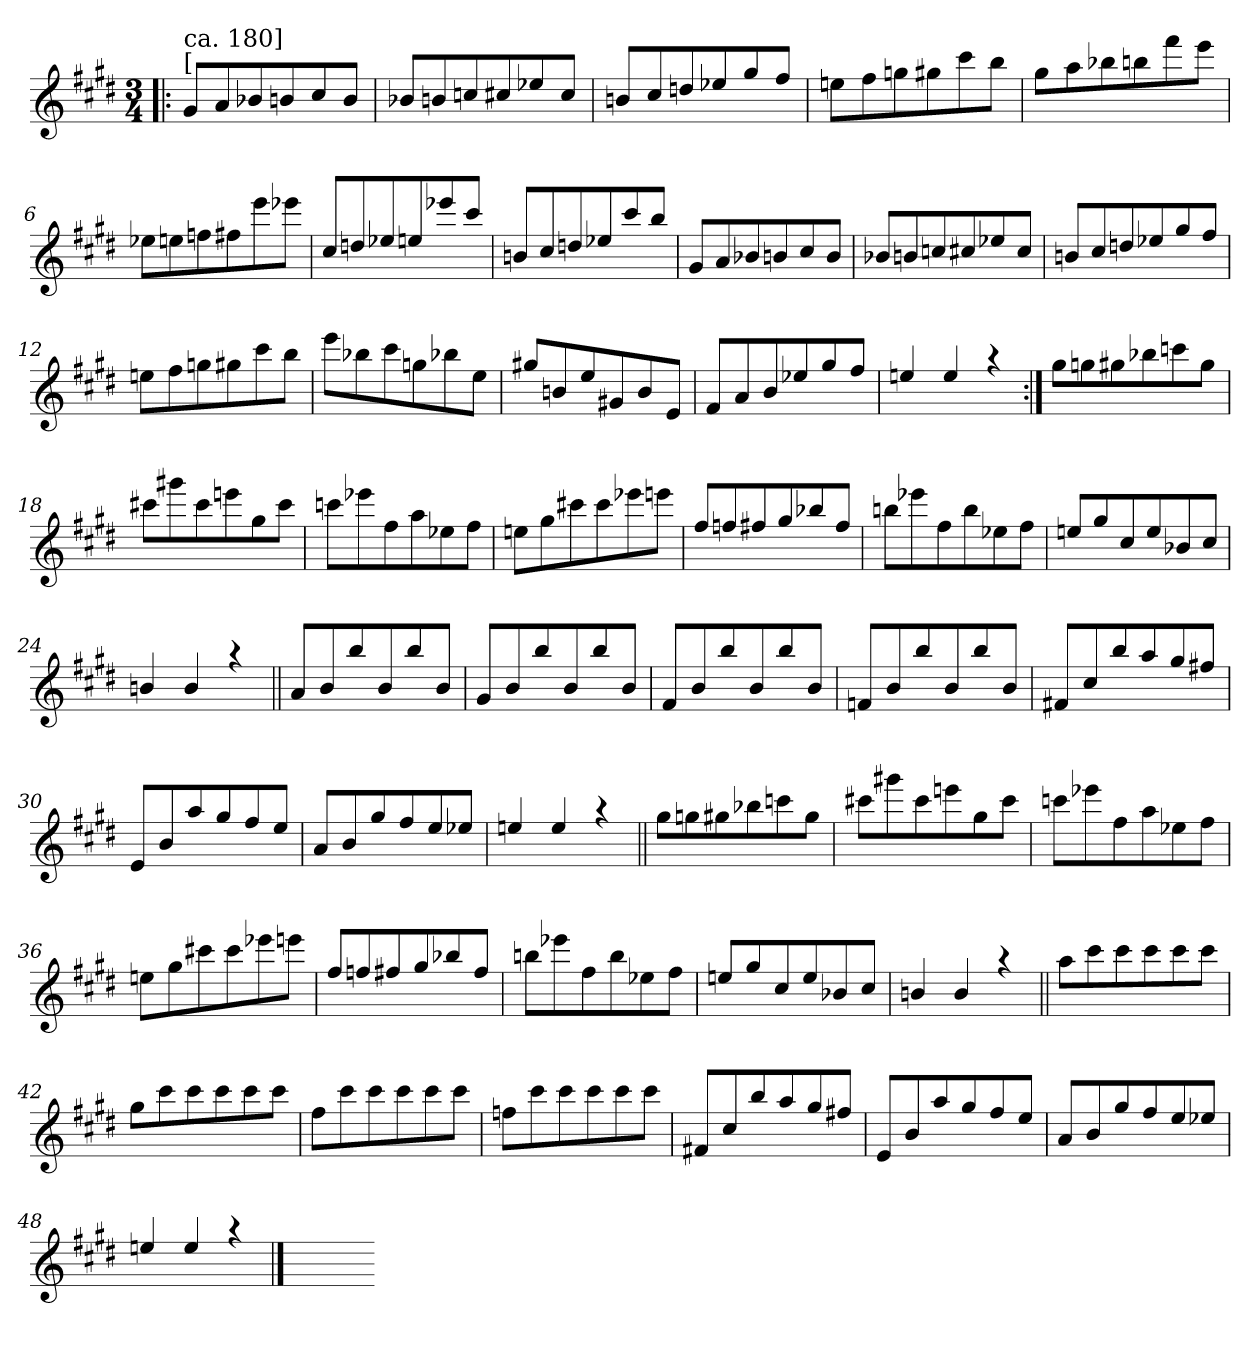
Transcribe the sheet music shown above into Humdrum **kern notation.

**kern
*part1
*staff1
*clefG2
*k[f#c#g#d#]
*E:
*M3/4
=1!|:
*^
!LO:TX:a:t=[	!
!LO:TX:a:t=ca. 180]	!
8g#/L	2.ryy
8a/	.
8b-X/	.
8bn/	.
8cc#/	.
8b/J	.
=2	=2
8b-X/L	2.ryy
8bn/	.
8ccn/	.
8cc#X/	.
8ee-X/	.
8cc#/J	.
=3	=3
8bn/L	2.ryy
8cc#/	.
8ddn/	.
8ee-X/	.
8gg#/	.
8ff#/J	.
=4	=4
8een\L	2.ryy
8ff#\	.
8ggn\	.
8gg#X\	.
8ccc#\	.
8bb\J	.
!!LO:LB:g=z	!!
=5	=5
8gg#\L	2.ryy
8aa\	.
8bb-X\	.
8bbn\	.
8fff#\	.
8eee\J	.
=6	=6
8ee-X\L	2.ryy
8een\	.
8ffn\	.
8ff#X\	.
8eee\	.
8eee-X\J	.
=7	=7
8cc#/L	2.ryy
8ddn/	.
8ee-X/	.
8een/	.
8eee-X/	.
8ccc#/J	.
=8	=8
8bn/L	2.ryy
8cc#/	.
8ddn/	.
8ee-X/	.
8ccc#/	.
8bb/J	.
!!LO:LB:g=z	!!
=9	=9
8g#/L	2.ryy
8a/	.
8b-X/	.
8bn/	.
8cc#/	.
8b/J	.
=10	=10
8b-X/L	2.ryy
8bn/	.
8ccn/	.
8cc#X/	.
8ee-X/	.
8cc#/J	.
=11	=11
8bn/L	2.ryy
8cc#/	.
8ddn/	.
8ee-X/	.
8gg#/	.
8ff#/J	.
=12	=12
8een\L	2.ryy
8ff#\	.
8ggn\	.
8gg#X\	.
8ccc#\	.
8bb\J	.
!!LO:LB:g=z	!!
=13	=13
8eee\L	2.ryy
8bb-X\	.
8ccc#\	.
8ggn\	.
8bb-X\	.
8ee\J	.
=14	=14
8gg#X/L	2.ryy
8bn/	.
8ee/	.
8g#X/	.
8b/	.
8e/J	.
=15	=15
8f#/L	2.ryy
8a/	.
8b/	.
8ee-X/	.
8gg#/	.
8ff#/J	.
=16	=16
4een/	2.ryy
4ee/	.
4raa	.
!!LO:LB:g=z	!!
=17:|!	=17:|!
8gg#\L	2.ryy
8ggn\	.
8gg#X\	.
8bb-X\	.
8cccn\	.
8gg#\J	.
=18	=18
8ccc#X\L	2.ryy
8ggg#X\	.
8ccc#\	.
8eeen\	.
8gg#\	.
8ccc#\J	.
=19	=19
8cccn\L	2.ryy
8eee-X\	.
8ff#\	.
8aa\	.
8ee-X\	.
8ff#\J	.
=20	=20
8een\L	2.ryy
8gg#\	.
8ccc#X\	.
8ccc#\	.
8eee-X\	.
8eeen\J	.
!!LO:LB:g=z	!!
=21	=21
8ff#/L	2.ryy
8ffn/	.
8ff#X/	.
8gg#/	.
8bb-X/	.
8ff#/J	.
=22	=22
8bbn\L	2.ryy
8eee-X\	.
8ff#\	.
8bb\	.
8ee-X\	.
8ff#\J	.
=23	=23
8een/L	2ryy
8gg#/	.
8cc#/	.
8ee/	.
8b-X/	4ryy
8cc#/J	.
=24	=24
4bn/	2.ryy
4b/	.
4raa	.
!!LO:LB:g=z	!!
=25||	=25||
8a/L	2.ryy
8b/	.
8bb/	.
8b/	.
8bb/	.
8b/J	.
=26	=26
8g#/L	2.ryy
8b/	.
8bb/	.
8b/	.
8bb/	.
8b/J	.
=27	=27
8f#/L	2.ryy
8b/	.
8bb/	.
8b/	.
8bb/	.
8b/J	.
=28	=28
8fn/L	2.ryy
8b/	.
8bb/	.
8b/	.
8bb/	.
8b/J	.
!!LO:LB:g=z	!!
=29	=29
8f#X/L	2.ryy
8cc#/	.
8bb/	.
8aa/	.
8gg#/	.
8ff#X/J	.
=30	=30
8e/L	2.ryy
8b/	.
8aa/	.
8gg#/	.
8ff#/	.
8ee/J	.
=31	=31
8a/L	2.ryy
8b/	.
8gg#/	.
8ff#/	.
8ee/	.
8ee-X/J	.
=32	=32
4een/	2.ryy
4ee/	.
4raa	.
!!LO:PB:g=z	!!
=33||	=33||
8gg#\L	2.ryy
8ggn\	.
8gg#X\	.
8bb-X\	.
8cccn\	.
8gg#\J	.
=34	=34
8ccc#X\L	2.ryy
8ggg#X\	.
8ccc#\	.
8eeen\	.
8gg#\	.
8ccc#\J	.
=35	=35
8cccn\L	2.ryy
8eee-X\	.
8ff#\	.
8aa\	.
8ee-X\	.
8ff#\J	.
=36	=36
8een\L	2.ryy
8gg#\	.
8ccc#X\	.
8ccc#\	.
8eee-X\	.
8eeen\J	.
!!LO:LB:g=z	!!
=37	=37
8ff#/L	2.ryy
8ffn/	.
8ff#X/	.
8gg#/	.
8bb-X/	.
8ff#/J	.
=38	=38
8bbn\L	2.ryy
8eee-X\	.
8ff#\	.
8bb\	.
8ee-X\	.
8ff#\J	.
=39	=39
8een/L	2ryy
8gg#/	.
8cc#/	.
8ee/	.
8b-X/	4ryy
8cc#/J	.
=40	=40
4bn/	2.ryy
4b/	.
4raa	.
!!LO:LB:g=z	!!
=41||	=41||
8aa\L	2.ryy
8ccc#\	.
8ccc#\	.
8ccc#\	.
8ccc#\	.
8ccc#\J	.
=42	=42
8gg#\L	2.ryy
8ccc#\	.
8ccc#\	.
8ccc#\	.
8ccc#\	.
8ccc#\J	.
=43	=43
8ff#\L	2.ryy
8ccc#\	.
8ccc#\	.
8ccc#\	.
8ccc#\	.
8ccc#\J	.
=44	=44
8ffn\L	2.ryy
8ccc#\	.
8ccc#\	.
8ccc#\	.
8ccc#\	.
8ccc#\J	.
!!LO:LB:g=z	!!
=45	=45
8f#X/L	2.ryy
8cc#/	.
8bb/	.
8aa/	.
8gg#/	.
8ff#X/J	.
=46	=46
8e/L	2.ryy
8b/	.
8aa/	.
8gg#/	.
8ff#/	.
8ee/J	.
=47	=47
8a/L	2.ryy
8b/	.
8gg#/	.
8ff#/	.
8ee/	.
8ee-X/J	.
=48	=48
4een/	2.ryy
4ee/	.
4raa	.
*v	*v
==49
2.ryy
=-
*-
